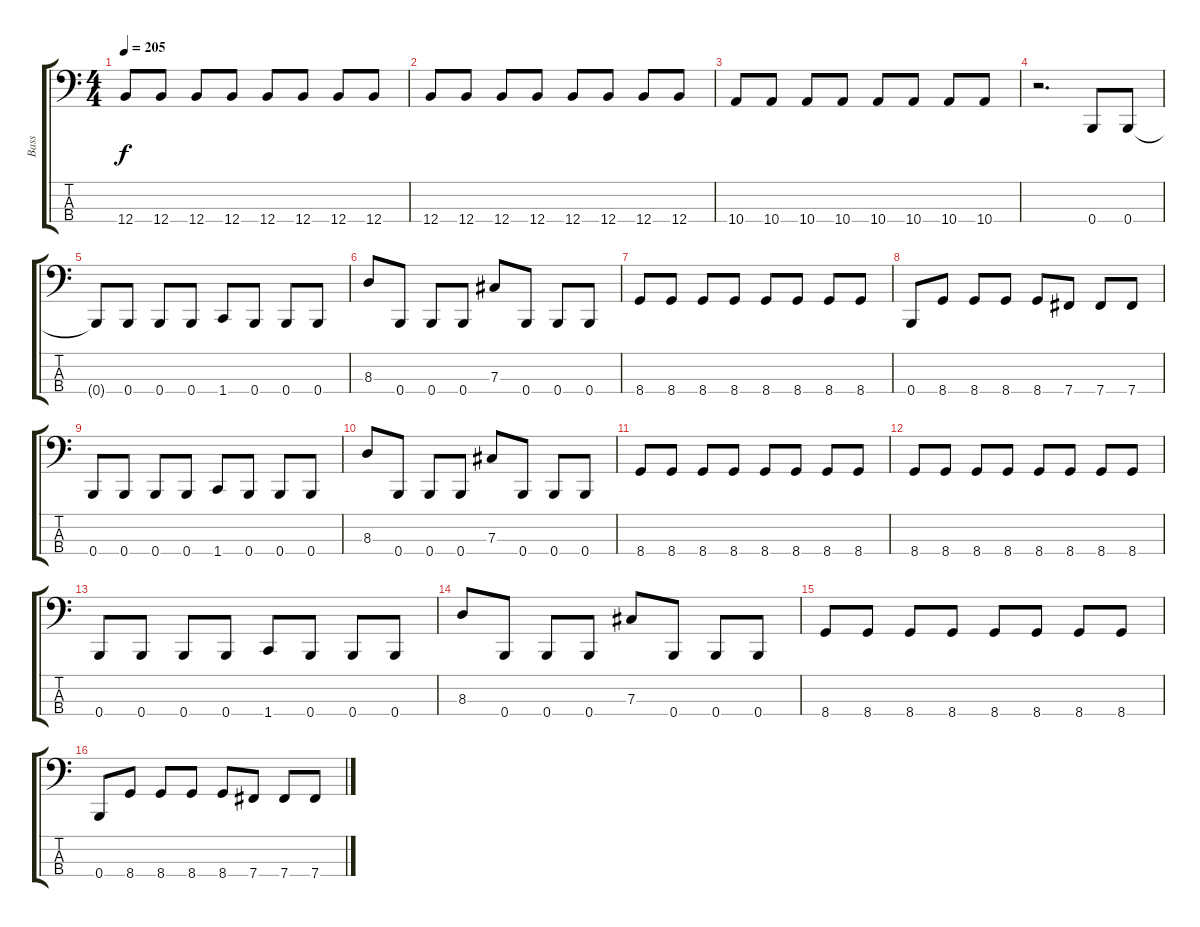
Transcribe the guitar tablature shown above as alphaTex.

\track ("Bass" "Bass") {instrument electricbasspick}
\staff {score tabs}
\tuning (E2 B1 Gb1 B0) {hide}
\ts (4 4)
\tempo 205
\clef f4
\ks c
12.4.8{dy f} 12.4.8 12.4.8 12.4.8 12.4.8 12.4.8 12.4.8 12.4.8 |
12.4.8 12.4.8 12.4.8 12.4.8 12.4.8 12.4.8 12.4.8 12.4.8 |
10.4.8 10.4.8 10.4.8 10.4.8 10.4.8 10.4.8 10.4.8 10.4.8 |
r.2{d} 0.4.8 0.4.8 |
0.4{t}.8 0.4.8 0.4.8 0.4.8 1.4.8 0.4.8 0.4.8 0.4.8 |
8.3.8 0.4.8 0.4.8 0.4.8 7.3.8 0.4.8 0.4.8 0.4.8 |
8.4.8 8.4.8 8.4.8 8.4.8 8.4.8 8.4.8 8.4.8 8.4.8 |
0.4.8 8.4.8 8.4.8 8.4.8 8.4.8 7.4.8 7.4.8 7.4.8 |
0.4.8 0.4.8 0.4.8 0.4.8 1.4.8 0.4.8 0.4.8 0.4.8 |
8.3.8 0.4.8 0.4.8 0.4.8 7.3.8 0.4.8 0.4.8 0.4.8 |
8.4.8 8.4.8 8.4.8 8.4.8 8.4.8 8.4.8 8.4.8 8.4.8 |
8.4.8 8.4.8 8.4.8 8.4.8 8.4.8 8.4.8 8.4.8 8.4.8 |
0.4.8 0.4.8 0.4.8 0.4.8 1.4.8 0.4.8 0.4.8 0.4.8 |
8.3.8 0.4.8 0.4.8 0.4.8 7.3.8 0.4.8 0.4.8 0.4.8 |
8.4.8 8.4.8 8.4.8 8.4.8 8.4.8 8.4.8 8.4.8 8.4.8 |
0.4.8 8.4.8 8.4.8 8.4.8 8.4.8 7.4.8 7.4.8 7.4.8
